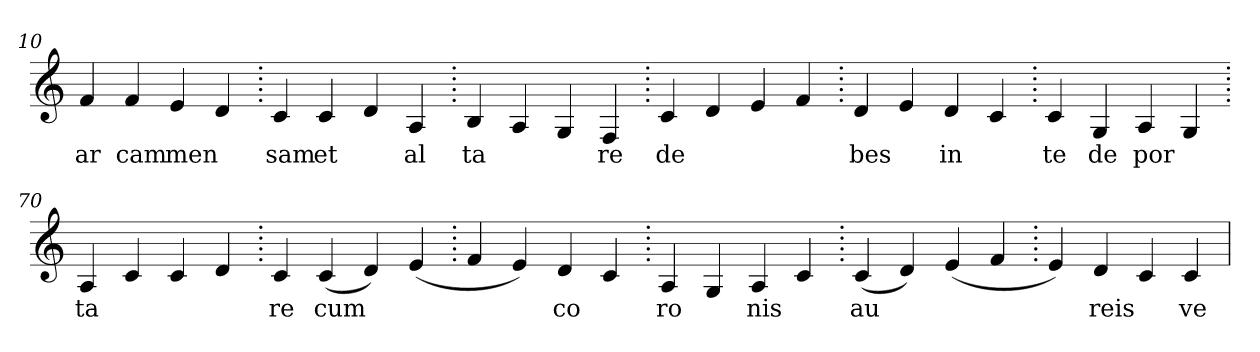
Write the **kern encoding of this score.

**kern	**text
*part1	*part1
*staff1	*staff1
*clefG2	*
=10.	=10.
4f	ar
4f	cam
4e	men
4d	.
=20.	=20.
4c	sam
4c	et
4d	.
4A	al
=30.	=30.
4B	ta
4A	.
4G	.
4F	re
=40.	=40.
4c	de
4d	.
4e	.
4f	.
=50.	=50.
4d	bes
4e	.
4d	in
4c	.
=60.	=60.
4c	te
4G	de
4A	por
4G	.
=70.	=70.
4A	ta
4c	.
4c	.
4d	.
=80.	=80.
4c	re
(>4c	cum
4d)	.
(>4e	.
=90.	=90.
4f	.
4e)	.
4d	co
4c	.
=100.	=100.
4A	ro
4G	.
4A	nis
4c	.
=110.	=110.
(>4c	au
4d)	.
(>4e	.
4f	.
=120.	=120.
4e)	.
4d	reis
4c	.
4c	ve
=	=
*-	*-
